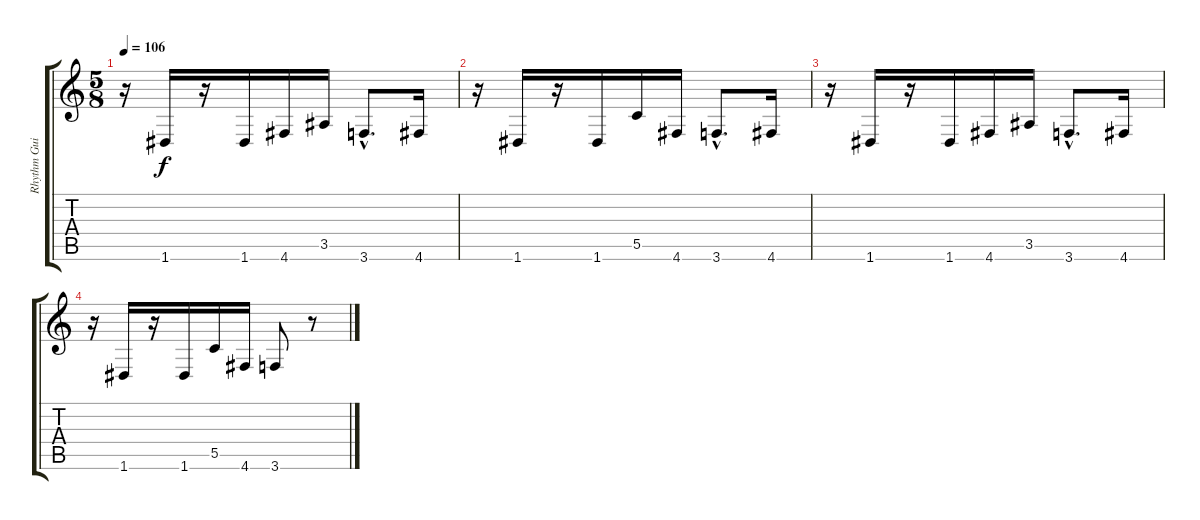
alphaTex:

\track ("Rhythm Guitar" "Rhythm Gui") {instrument overdrivenguitar}
\staff {score tabs}
\tuning (D4 A3 F3 C3 G2 D2) {hide}
\ts (5 8)
\tempo 106
\clef g2
\ks c
r.16{dy f} 1.6.16 r.16 1.6.16 4.6.16 3.5.16 3.6{hac}.8{d} 4.6.16 |
r.16 1.6.16 r.16 1.6.16 5.5.16 4.6.16 3.6{hac}.8{d} 4.6.16 |
r.16 1.6.16 r.16 1.6.16 4.6.16 3.5.16 3.6{hac}.8{d} 4.6.16 |
r.16 1.6.16 r.16 1.6.16 5.5.16 4.6.16 3.6.8 r.8
